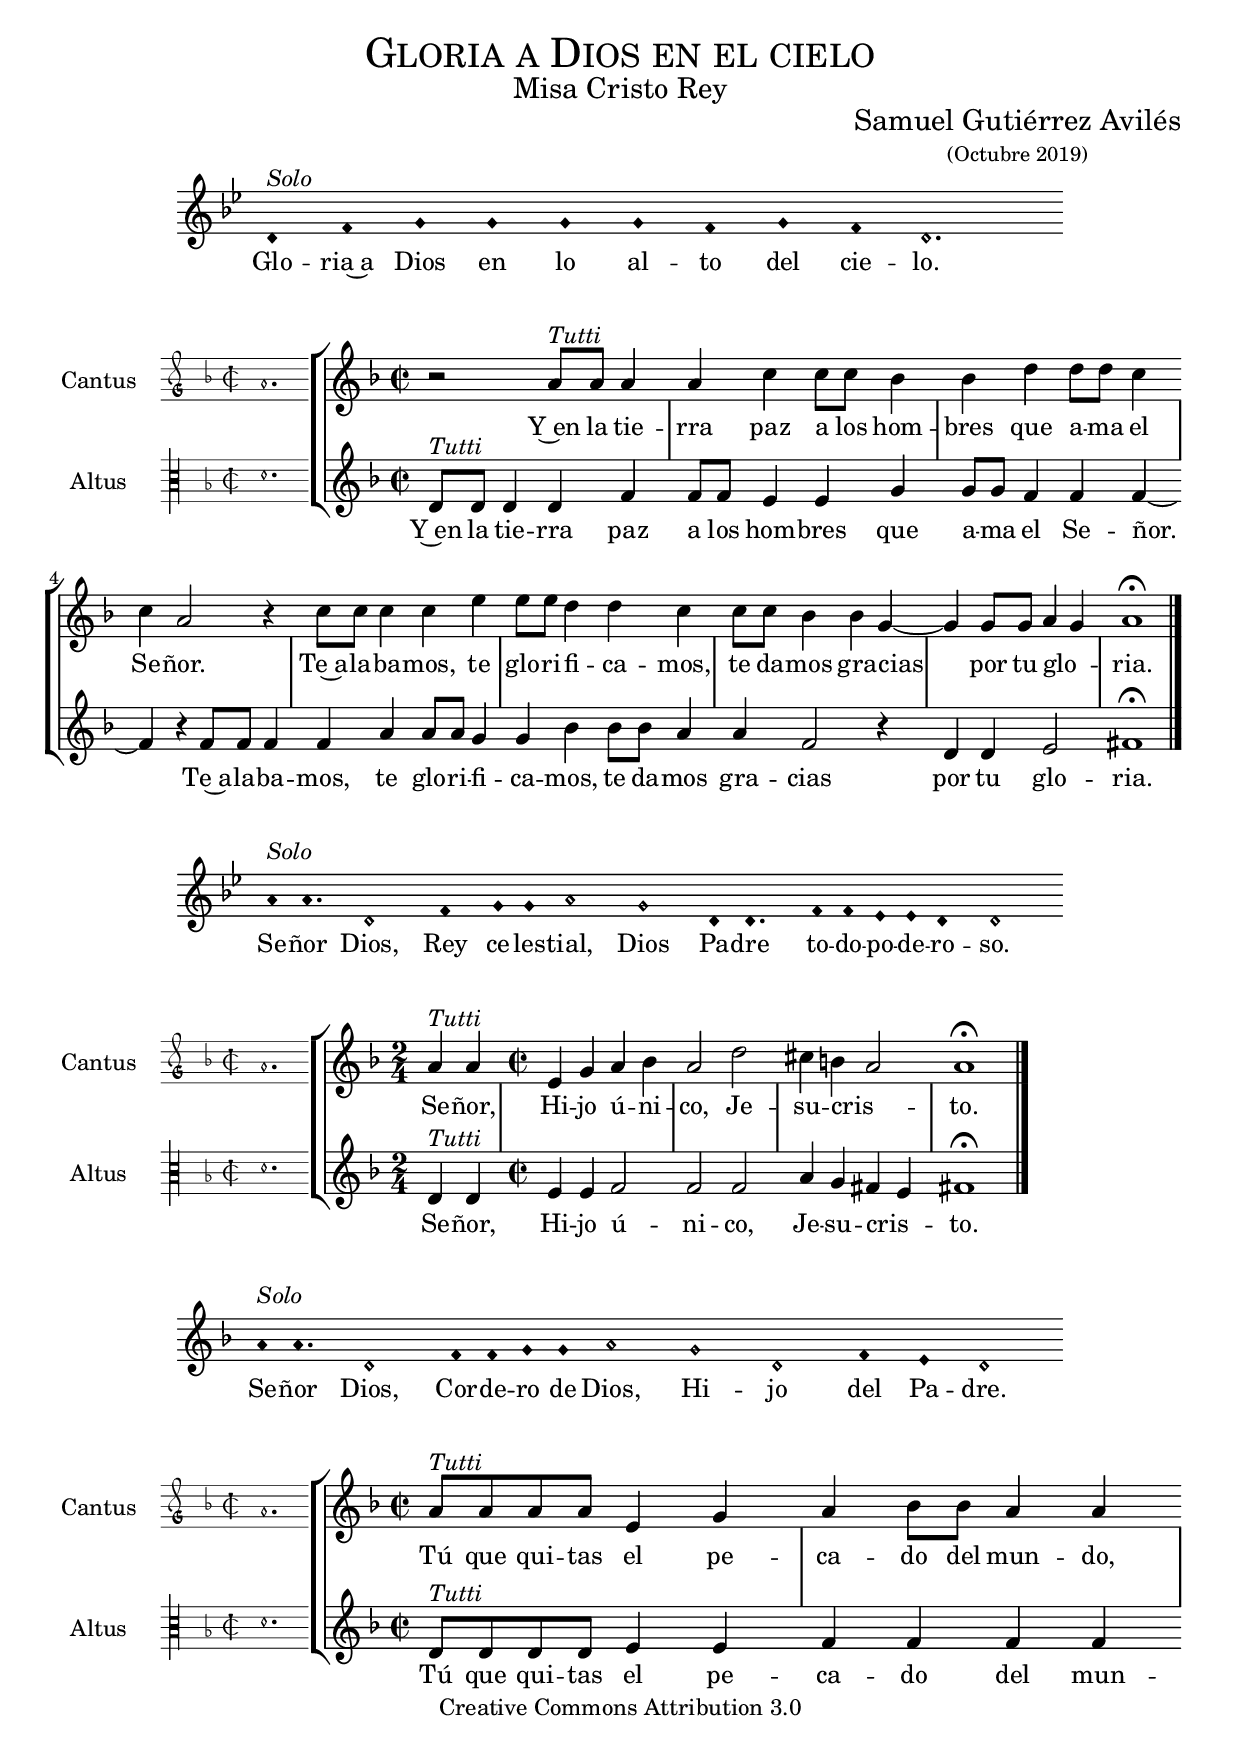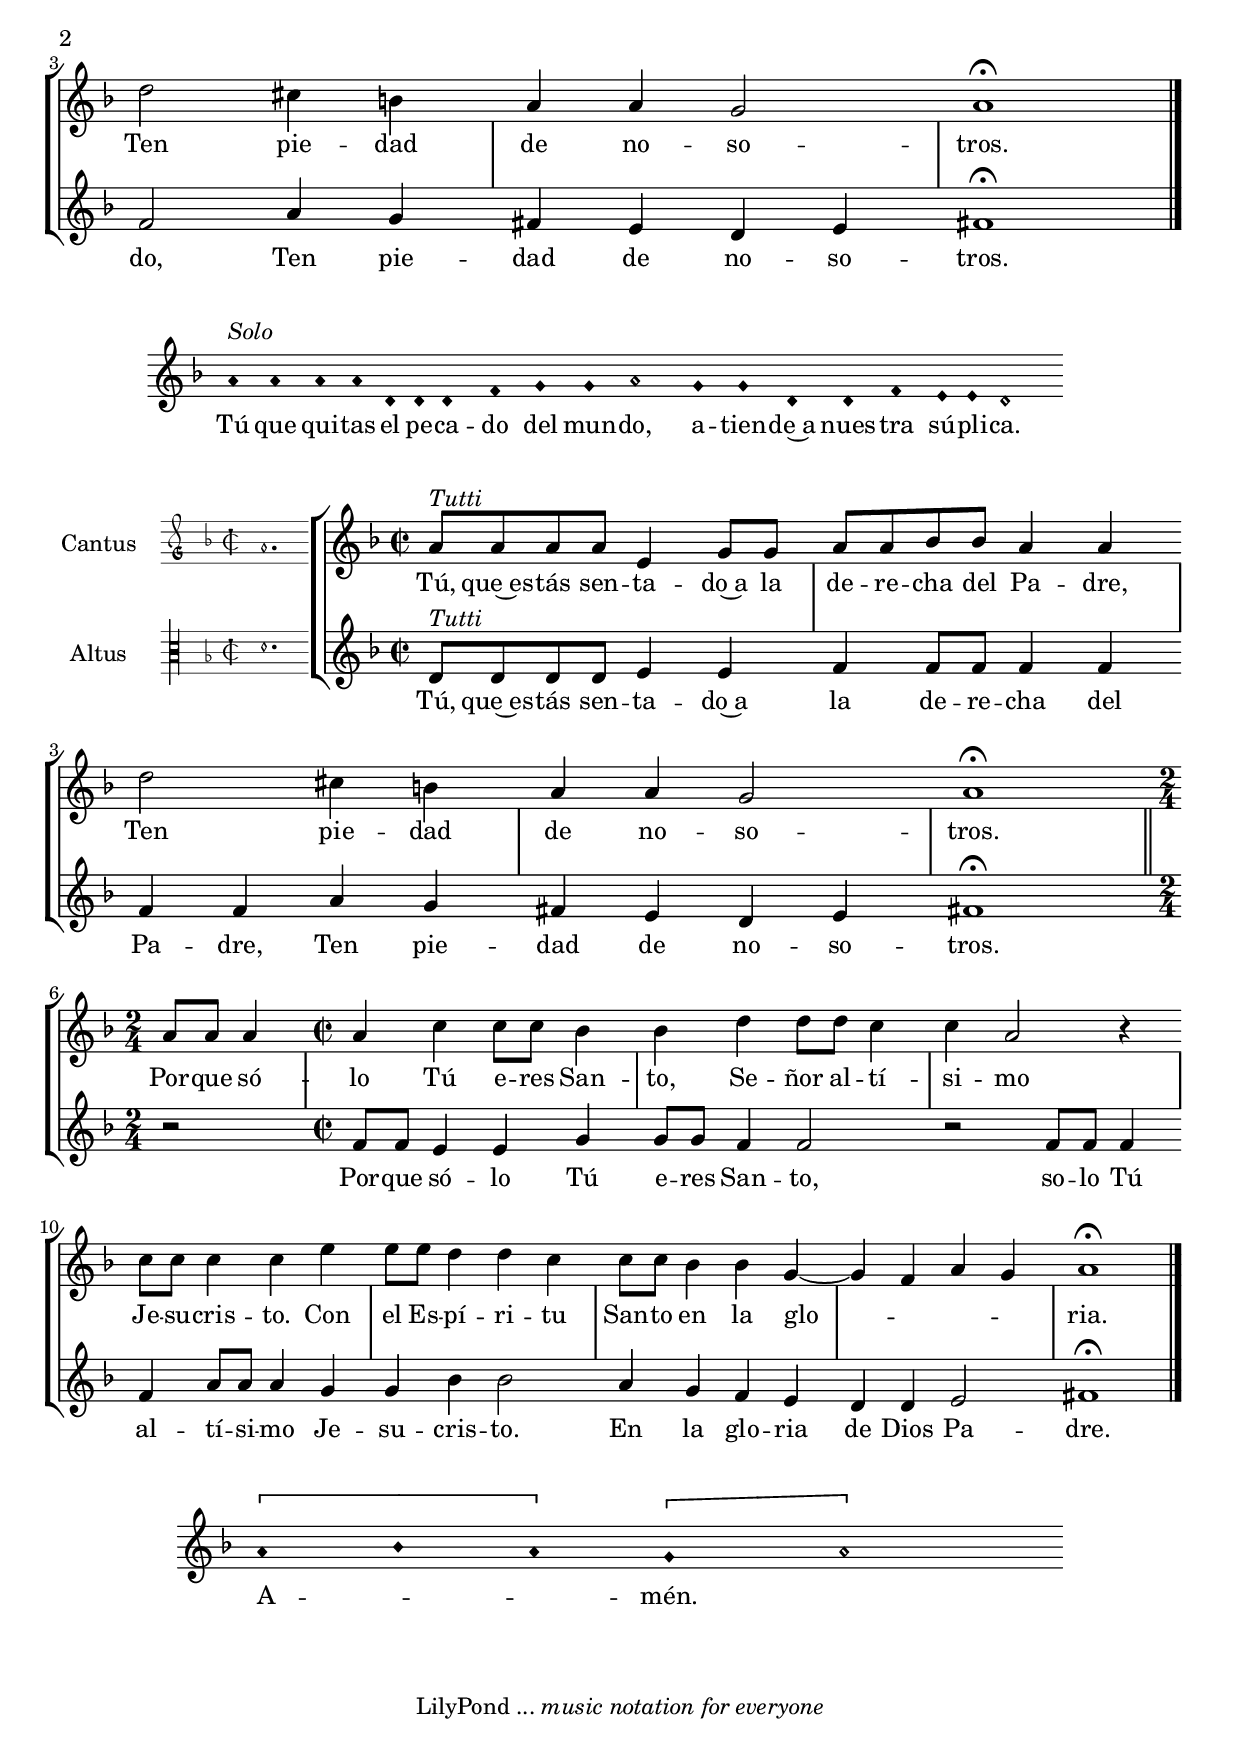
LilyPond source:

% ****************************************************************
%	Gloria in excelsis Deo - Melodia a modo del renacimiento
%	by serachsam
% ****************************************************************
\language "espanol"
\version "2.19.82"

%#(set-global-staff-size 16.4)

% --- Cabecera
\markup { \fill-line { \center-column { \fontsize #5 \smallCaps "Gloria a Dios en el cielo" \fontsize #2 "Misa Cristo Rey" } } }
\markup { \fill-line { " " \center-column { \fontsize #2 "Samuel Gutiérrez Avilés" \small "(Octubre 2019)" } } }
\header {
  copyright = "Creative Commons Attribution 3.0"
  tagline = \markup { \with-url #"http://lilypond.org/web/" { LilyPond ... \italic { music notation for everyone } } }
  breakbefore = ##t
}

% --- Parametro globales

% --- invocacion #1
\score{
  <<
    \new Voice = "invocacion" {
      \override Staff.TimeSignature.stencil = #'()
      \override Stem.transparent = ##t
      \set Score.timing = ##f
      \override NoteHead.style = #'neomensural
      \key sol \minor
      \relative do' {
        re4^\markup{ \italic "Solo"} fa sol sol sol sol fa sol fa re2.
      }
    }
    \new Lyrics \lyricsto "invocacion" {
      \lyricmode {
        Glo -- ria~a Dios en lo al -- to del cie -- lo.
      }
    }
  >>
  \layout {
    indent = 2 \cm
    line-width = 17 \cm
    ragged-right = ##f
  }
}

globalGloria = {
  \set Score.skipBars = ##t
  \clef "treble"
  \key re \minor
  \time 2/2
  \skip 1

  % the actual music
  \skip 1*8

  % let finis bar go through all staves
  \override Staff.BarLine.transparent = ##f

  % finis bar
  \bar "|."
}

% --- Musica
cantusIncipitGloria = {
  \set Staff.instrumentName = "Cantus"
  \clef "petrucci-g"
  \key fa \major
  \time 2/2
  la'1.
}

cantusNotesGloria = \relative do'' {
  r2 la8^\markup{ \italic "Tutti"} la la4 |
  la4 do4 do8 do sib4 |
  sib4 re re8 re do4 |
  do4 la2 r4 |
  do8 do do4 do4 mi4 |
  mi8 mi re4 re4 do4 |
  do8 do sib4 sib4 sol4~ |
  sol4 sol8 sol la4( sol)
  la1 \fermata
}

cantusLyricsGloria = \lyricmode {
  Y~en la tie -- rra paz a los hom -- bres que a -- ma el Se -- ñor.
  Te~a -- la -- ba -- mos, te glo -- ri -- fi -- ca -- mos,
  te da -- mos gra -- cias por tu glo -- ria.
}

altusIncipitGloria = {
  \set Staff.instrumentName = "Altus"
  \clef "petrucci-c3"
  \key fa \major
  \time 2/2
  re'1.
}

altusNotesGloria = \relative do' {
  re8^\markup{ \italic "Tutti"} re re4 re fa |
  fa8 fa mi4 mi sol |
  sol8 sol fa4 fa fa~ |
  fa4 r fa8 fa fa4 |
  fa4 la4 la8 la sol4 |
  sol4 sib4 sib8 sib la4 |
  la4 fa2 r4 |
  re4 re mi2
  fas1 \fermata |
}

altusLyricsGloria = \lyricmode {
  Y~en la tie -- rra paz a los hom -- bres que a -- ma el Se -- ñor.
  Te~a -- la -- ba -- mos, te glo -- ri -- fi -- ca -- mos,
  te da -- mos gra -- cias por tu glo -- ria.
}

\score {
  <<
    \new StaffGroup = choirStaff <<
      \new Voice = "cantusNotes" <<
        \set Staff.instrumentName = #"Cantus"
        \incipit \cantusIncipitGloria
        \globalGloria
        \cantusNotesGloria
      >>
      \new Lyrics \lyricsto cantusNotes { \cantusLyricsGloria }
      \new Voice = "altusNotes" <<
        \set Staff.instrumentName = #"Altus"
        \globalGloria
        \incipit \altusIncipitGloria
        \altusNotesGloria
      >>
      \new Lyrics \lyricsto altusNotes { \altusLyricsGloria }
    >>
  >>
  \layout {
    \context {
      \Score
      \hide BarLine
    }
    \context {
      \Lyrics
      \consists "Bar_engraver"
      \consists "Separating_line_group_engraver"
    }
    \context {
      \Voice
      \hide Slur
      \remove "Forbid_line_break_engraver"
    }
    indent = 4.5\cm
    incipit-width = 2.5\cm
  }
}

% --- Invocacion #2
\score{
  <<
    \new Voice = "invocacion" {
      \override Staff.TimeSignature.stencil = #'()
      \override Stem.transparent = ##t
      \set Score.timing = ##f
      \override NoteHead.style = #'neomensural
      \key sol \minor
      \relative do'' {
        la8^\markup{ \italic "Solo"} la4. re,2 fa4 sol8 sol la2 sol2 re8 re4. fa8 fa mib mib re4 re2
      }
    }
    \new Lyrics \lyricsto "invocacion" {
      \lyricmode {
        Se -- ñor Dios, Rey ce -- les -- tial, Dios Pa -- dre to -- do -- po -- de -- ro -- so.
      }
    }
  >>
  \layout {
    indent = 2 \cm
    line-width = 17\cm
    ragged-right = ##f
  }
}

globalSeñor = {
  \set Score.skipBars = ##t
  \clef "treble"
  \key re \minor
  \skip 1

  % the actual music
  \skip 2
  \skip 1*3

  % let finis bar go through all staves
  \override Staff.BarLine.transparent = ##f

  % finis bar
  \bar "|."
}

cantusIncipitSeñor = {
  \set Staff.instrumentName = "Cantus"
  \clef "petrucci-g"
  \key fa \major
  \time 2/2
  la'1.
}

cantusNotesSeñor = \relative do'' {
  \time 2/4 la4^\markup{ \italic "Tutti"} la |
  \time 2/2 mi4 sol la sib
  la2 re2 |
  dos4 si( la2 )
  la1 \fermata
}

cantusLyricsSeñor = \lyricmode {
  Se -- ñor, Hi -- jo ú -- ni -- co, Je -- su -- cris -- to.
}

altusIncipitSeñor = {
  \set Staff.instrumentName = "Altus"
  \clef "petrucci-c3"
  \key fa \major
  \time 2/2
  re'1.
}

altusNotesSeñor = \relative do' {
  re4^\markup{ \italic "Tutti"} re |
  mi4 mi fa2 |
  fa fa2 |
  la4 sol fas( mi4) |
  fas1 \fermata
}

altusLyricsSeñor = \lyricmode {
  Se -- ñor, Hi -- jo ú -- ni -- co, Je -- su -- cris -- to.
}

\score {
  <<
    \new StaffGroup = choirStaff <<
      \new Voice = "cantusNotes" <<
        \set Staff.instrumentName = #"Cantus"
        \incipit \cantusIncipitSeñor
        \globalSeñor
        \cantusNotesSeñor
      >>
      \new Lyrics \lyricsto cantusNotes { \cantusLyricsSeñor }
      \new Voice = "altusNotes" <<
        \set Staff.instrumentName = #"Altus"
        \globalSeñor
        \incipit \altusIncipitSeñor
        \altusNotesSeñor
      >>
      \new Lyrics \lyricsto altusNotes { \altusLyricsSeñor }
    >>
  >>
  \layout {
    \context {
      \Score
      \hide BarLine
    }
    \context {
      \Lyrics
      \consists "Bar_engraver"
      \consists "Separating_line_group_engraver"
    }
    \context {
      \Voice
      \hide Slur
      \remove "Forbid_line_break_engraver"
    }
    indent = 4.5\cm
    incipit-width = 2.5\cm
  }
}

% --- Invocacion #3
\score{
  <<
    \new Voice = "invocacion" {
      \override Staff.TimeSignature.stencil = #'()
      \override Stem.transparent = ##t
      \set Score.timing = ##f
      \override NoteHead.style = #'neomensural
      \key re \minor
      \relative do'' {
        la8^\markup{ \italic "Solo"} la4. re,2 fa8 fa sol8 sol la2 sol2 re2 fa4 mi re2
      }
    }
    \new Lyrics \lyricsto "invocacion" {
      \lyricmode {
        Se -- ñor Dios, Cor -- de -- ro de Dios, Hi -- jo del Pa -- dre.
      }
    }
  >>
  \layout {
    indent = 2 \cm
    line-width = 17\cm
    ragged-right = ##f
  }
}

globalQuitas = {
  \set Score.skipBars = ##t
  \clef "treble"
  \key re \minor
  \time 2/2
  \skip 1

  % the actual music
  \skip 1*4

  % let finis bar go through all staves
  \override Staff.BarLine.transparent = ##f

  % finis bar
  \bar "|."
}

cantusIncipitQuitas = {
  \set Staff.instrumentName = "Cantus"
  \clef "petrucci-g"
  \key fa \major
  \time 2/2
  la'1.
}

cantusNotesQuitas = \relative do'' {
  la8^\markup{ \italic "Tutti"} la la la mi4 sol |
  la4 sib8 sib la4 la |
  re2 dos4 si |
  la4 la sol2 |
  la1 \fermata
}

cantusLyricsQuitas = \lyricmode {
  Tú que qui -- tas el pe -- ca -- do del mun -- do, Ten pie -- dad de no -- so -- tros.
}

altusIncipitQuitas = {
  \set Staff.instrumentName = "Altus"
  \clef "petrucci-c3"
  \key fa \major
  \time 2/2
  re'1.
}

altusNotesQuitas = \relative do' {
  re8^\markup{ \italic "Tutti"} re re re mi4 mi|
  fa4 fa fa4 fa |
  fa2 la4 sol |
  fas4 mi4 re4 mi |
  fas1 \fermata
}

altusLyricsQuitas = \lyricmode {
  Tú que qui -- tas el pe -- ca -- do del mun -- do, Ten pie -- dad de no -- so -- tros.
}

\score {
  <<
    \new StaffGroup = choirStaff <<
      \new Voice = "cantusNotes" <<
        \set Staff.instrumentName = #"Cantus"
        \incipit \cantusIncipitQuitas
        \globalQuitas
        \cantusNotesQuitas
      >>
      \new Lyrics \lyricsto cantusNotes { \cantusLyricsQuitas }
      \new Voice = "altusNotes" <<
        \set Staff.instrumentName = #"Altus"
        \globalQuitas
        \incipit \altusIncipitQuitas
        \altusNotesQuitas
      >>
      \new Lyrics \lyricsto altusNotes { \altusLyricsQuitas }
    >>
  >>
  \layout {
    \context {
      \Score
      \hide BarLine
    }
    \context {
      \Lyrics
      \consists "Bar_engraver"
      \consists "Separating_line_group_engraver"
    }
    \context {
      \Voice
      \hide Slur
      \remove "Forbid_line_break_engraver"
    }
    indent = 4.5\cm
    incipit-width = 2.5\cm
  }
}

% --- invocacion #4
\score{
  <<
    \new Voice = "invocacion" {
      \override Staff.TimeSignature.stencil = #'()
      \override Stem.transparent = ##t
      \set Score.timing = ##f
      \override NoteHead.style = #'neomensural
      \key re \minor
      \relative do'' {
        la8^\markup{ \italic "Solo"} la la la re,8 re re4 fa4 sol8 sol la2 sol4 sol re re fa4 mi8 mi re2
      }
    }
    \new Lyrics \lyricsto "invocacion" {
      \lyricmode {
        Tú que qui -- tas el pe -- ca -- do del mun -- do, a -- tien -- de~a nues -- tra sú -- pli -- ca.
      }
    }
  >>
  \layout {
    indent = 1.5 \cm
    line-width = 17\cm
    ragged-right = ##f
  }
}

globalEstas = {
  \set Score.skipBars = ##t
  \clef "treble"
  \key re \minor
  \time 2/2
  \skip 1

  % the actual music
  \skip 2
  \skip 1*12

  % let finis bar go through all staves
  \override Staff.BarLine.transparent = ##f

  % finis bar
  \bar "|."
}

cantusIncipitEstas = {
  \set Staff.instrumentName = "Cantus"
  \clef "petrucci-g"
  \key fa \major
  \time 2/2
  la'1.
}

cantusNotesEstas = \relative do'' {
  la8^\markup{ \italic "Tutti"} la la la mi4 sol8 sol |
  la8 la sib sib la4 la |
  re2 dos4 si |
  la la sol2 |
  la1 \fermata \bar "||" | \break

  \time 2/4 la8 la la4 |
  \time 2/2 la4 do4 do8 do sib4 |
  sib4 re re8 re do4 |
  do4 la2 r4 |
  do8 do do4 do4 mi4 |
  mi8 mi re4 re4 do4 |
  do8 do sib4 sib4 sol4(~ |
  sol4 fa la4 sol) |
  la1 \fermata |
}

cantusLyricsEstas = \lyricmode {
  Tú, que~es -- tás sen -- ta -- do~a la de -- re -- cha del Pa -- dre,
  Ten pie -- dad de no -- so -- tros.

  Por -- que só -- lo Tú e -- res San -- to,
  Se -- ñor al -- tí -- si -- mo Je -- su -- cris -- to.
  Con el Es -- pí -- ri -- tu San -- to en la glo -- ria.
}

altusIncipitEstas = {
  \set Staff.instrumentName = "Altus"
  \clef "petrucci-c3"
  \key fa \major
  \time 2/2
  re'1.
}

altusNotesEstas = \relative do' {
  re8^\markup{ \italic "Tutti"} re re re mi4 mi |
  fa4 fa8 fa fa4 fa |
  fa4 fa la sol |
  fas4 mi re4 mi |
  fas1 \fermata |

  r2 |
  fa8 fa mi4 mi sol |
  sol8 sol fa4 fa2 |
  r2 fa8 fa fa4 |
  fa4 la8 la la4 sol4 |
  sol4 sib4 sib2 |
  la4 sol fa mi |
  re4 re mi2 |
  fas1 \fermata |
}

altusLyricsEstas = \lyricmode {
  Tú, que~es -- tás sen -- ta -- do~a la de -- re -- cha del Pa -- dre,
  Ten pie -- dad de no -- so -- tros.

  Por -- que só -- lo Tú e -- res San -- to,
  so -- lo Tú al -- tí -- si -- mo Je -- su -- cris -- to.
  En la glo -- ria de Dios Pa -- dre.
}

\score {
  <<
    \new StaffGroup = choirStaff <<
      \new Voice = "cantusNotes" <<
        \set Staff.instrumentName = #"Cantus"
        \incipit \cantusIncipitEstas
        \globalEstas
        \cantusNotesEstas
      >>
      \new Lyrics \lyricsto cantusNotes { \cantusLyricsEstas }
      \new Voice = "altusNotes" <<
        \set Staff.instrumentName = #"Altus"
        \globalEstas
        \incipit \altusIncipitEstas
        \altusNotesEstas
      >>
      \new Lyrics \lyricsto altusNotes { \altusLyricsEstas }
    >>
  >>
  \layout {
    \context {
      \Score
      \hide BarLine
    }
    \context {
      \Lyrics
      \consists "Bar_engraver"
      \consists "Separating_line_group_engraver"
    }
    \context {
      \Voice
      \hide Slur
      \remove "Forbid_line_break_engraver"
    }
    indent = 4.5\cm
    incipit-width = 2.5\cm
  }
}

% --- amen
\score{
  <<
    \new Voice = "invocacion" {
      \override Staff.TimeSignature.stencil = #'()
      \override Stem.transparent = ##t
      \set Score.timing = ##f
      \override NoteHead.style = #'neomensural
      \key re \minor
      \relative do'' {
        \[la4 sib la\] \[sol la2\]
      }
    }
    \new Lyrics \lyricsto "invocacion" {
      \lyricmode {
        A -- _ _ mén.
      }
    }
  >>
  \layout {
    indent = 2 \cm
    line-width = 17\cm
    ragged-right = ##f
  }
}

% --- Pagina
\paper{
  #(set-default-paper-size "letter")
}